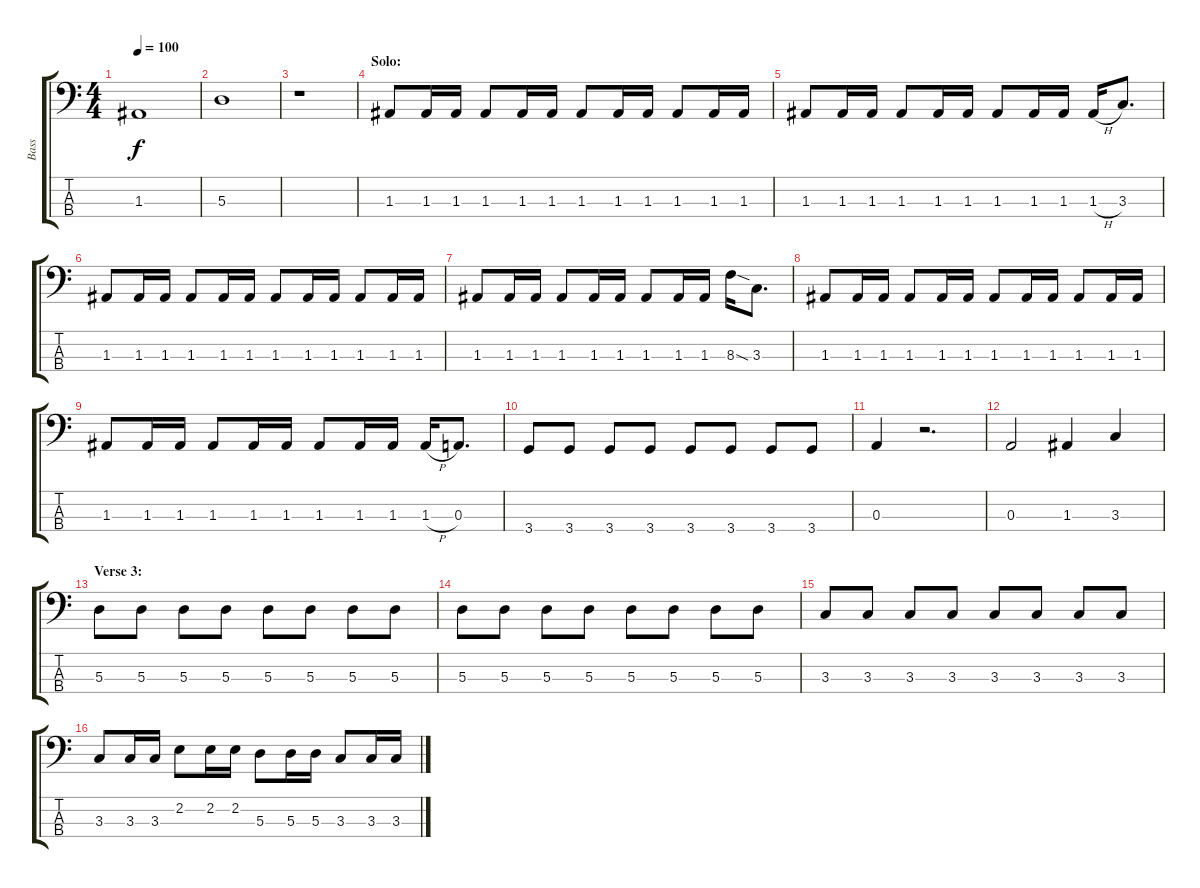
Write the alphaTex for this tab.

\track ("Bass" "Bass") {instrument electricbasspick}
\staff {score tabs}
\tuning (G2 D2 A1 E1) {hide}
\ts (4 4)
\tempo 100
\clef f4
\ks c
1.3.1{dy f} |
5.3.1 |
r.1 |
\section ("" "Solo:")
1.3.8 1.3.16 1.3.16 1.3.8 1.3.16 1.3.16 1.3.8 1.3.16 1.3.16 1.3.8 1.3.16 1.3.16 |
1.3.8 1.3.16 1.3.16 1.3.8 1.3.16 1.3.16 1.3.8 1.3.16 1.3.16 1.3{h}.16 3.3.8{d} |
1.3.8 1.3.16 1.3.16 1.3.8 1.3.16 1.3.16 1.3.8 1.3.16 1.3.16 1.3.8 1.3.16 1.3.16 |
1.3.8 1.3.16 1.3.16 1.3.8 1.3.16 1.3.16 1.3.8 1.3.16 1.3.16 8.3{sod}.16 3.3.8{d} |
1.3.8 1.3.16 1.3.16 1.3.8 1.3.16 1.3.16 1.3.8 1.3.16 1.3.16 1.3.8 1.3.16 1.3.16 |
1.3.8 1.3.16 1.3.16 1.3.8 1.3.16 1.3.16 1.3.8 1.3.16 1.3.16 1.3{h}.16 0.3.8{d} |
3.4.8 3.4.8 3.4.8 3.4.8 3.4.8 3.4.8 3.4.8 3.4.8 |
0.3.4 r.2{d} |
0.3.2 1.3.4 3.3.4 |
\section ("" "Verse 3:")
5.3.8 5.3.8 5.3.8 5.3.8 5.3.8 5.3.8 5.3.8 5.3.8 |
5.3.8 5.3.8 5.3.8 5.3.8 5.3.8 5.3.8 5.3.8 5.3.8 |
3.3.8 3.3.8 3.3.8 3.3.8 3.3.8 3.3.8 3.3.8 3.3.8 |
3.3.8 3.3.16 3.3.16 2.2.8 2.2.16 2.2.16 5.3.8 5.3.16 5.3.16 3.3.8 3.3.16 3.3.16
